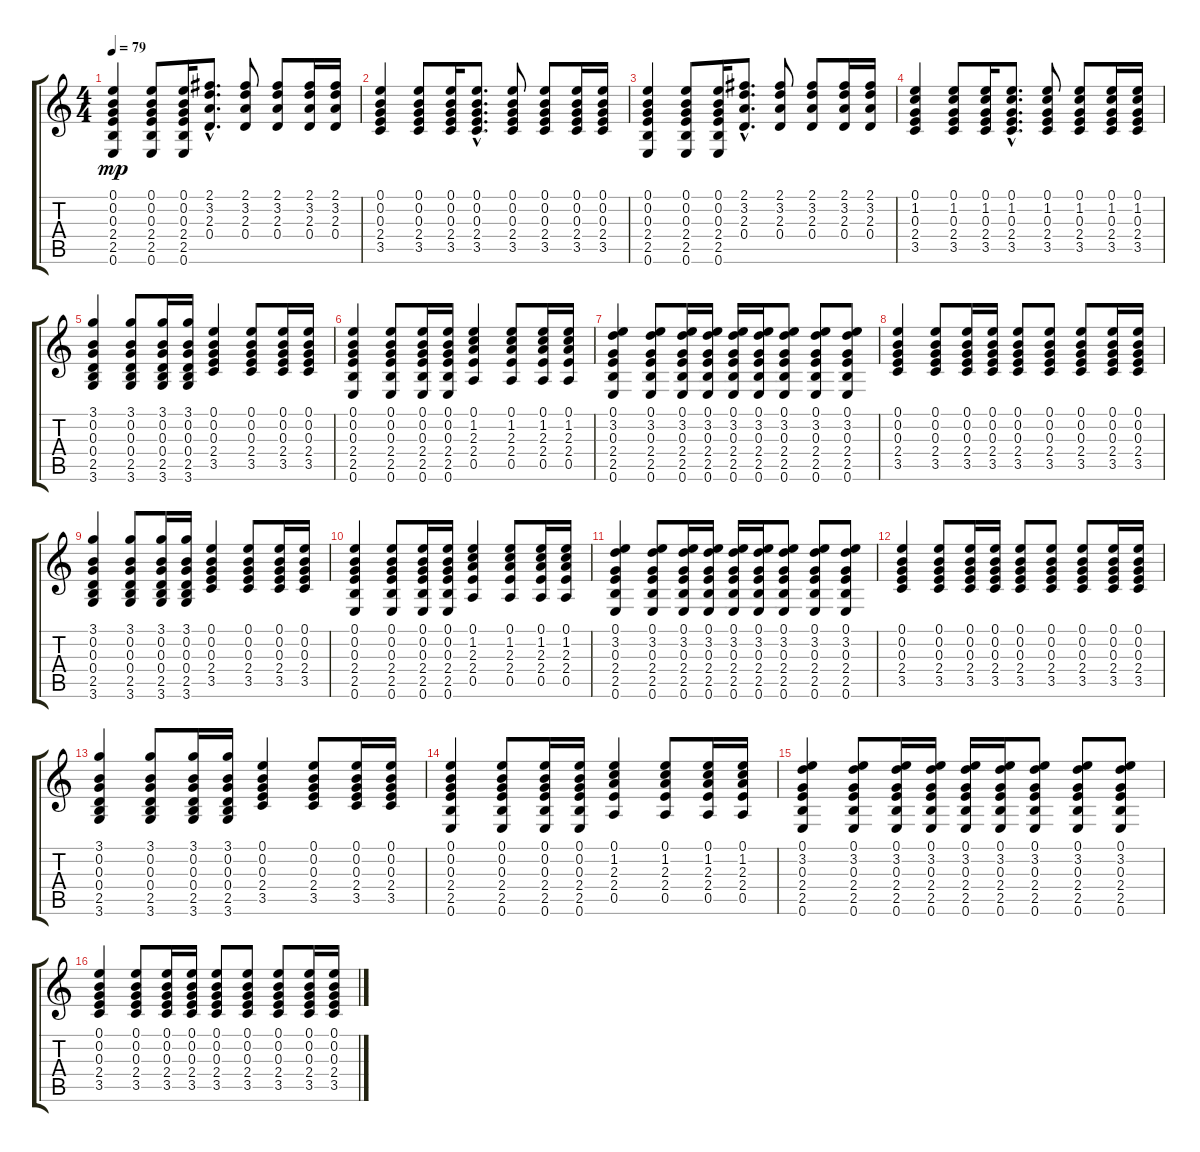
\track "" {instrument acousticguitarsteel}
\staff {score tabs}
\tuning (E4 B3 G3 D3 A2 E2) {hide}
\ts (4 4)
\tempo 79
\clef g2
\ks c
(0.1 0.2 0.3 2.4 2.5 0.6).4{dy mp} (0.1 0.2 0.3 2.4 2.5 0.6).8 (0.1 0.2 0.3 2.4 2.5 0.6).16 (2.1{hac} 3.2{hac} 2.3{hac} 0.4{hac}).8{d} (2.1 3.2 2.3 0.4).8 (2.1 3.2 2.3 0.4).8 (2.1 3.2 2.3 0.4).16 (2.1 3.2 2.3 0.4).16 |
(0.1 0.2 0.3 2.4 3.5).4 (0.1 0.2 0.3 2.4 3.5).8 (0.1 0.2 0.3 2.4 3.5).16 (0.1{hac} 0.2{hac} 0.3{hac} 2.4{hac} 3.5{hac}).8{d} (0.1 0.2 0.3 2.4 3.5).8 (0.1 0.2 0.3 2.4 3.5).8 (0.1 0.2 0.3 2.4 3.5).16 (0.1 0.2 0.3 2.4 3.5).16 |
(0.1 0.2 0.3 2.4 2.5 0.6).4 (0.1 0.2 0.3 2.4 2.5 0.6).8 (0.1 0.2 0.3 2.4 2.5 0.6).16 (2.1{hac} 3.2{hac} 2.3{hac} 0.4{hac}).8{d} (2.1 3.2 2.3 0.4).8 (2.1 3.2 2.3 0.4).8 (2.1 3.2 2.3 0.4).16 (2.1 3.2 2.3 0.4).16 |
(0.1 1.2 0.3 2.4 3.5).4 (0.1 1.2 0.3 2.4 3.5).8 (0.1 1.2 0.3 2.4 3.5).16 (0.1{hac} 1.2{hac} 0.3{hac} 2.4{hac} 3.5{hac}).8{d} (0.1 1.2 0.3 2.4 3.5).8 (0.1 1.2 0.3 2.4 3.5).8 (0.1 1.2 0.3 2.4 3.5).16 (0.1 1.2 0.3 2.4 3.5).16 |
(3.1 0.2 0.3 0.4 2.5 3.6).4 (3.1 0.2 0.3 0.4 2.5 3.6).8 (3.1 0.2 0.3 0.4 2.5 3.6).16 (3.1 0.2 0.3 0.4 2.5 3.6).16 (0.1 0.2 0.3 2.4 3.5).4 (0.1 0.2 0.3 2.4 3.5).8 (0.1 0.2 0.3 2.4 3.5).16 (0.1 0.2 0.3 2.4 3.5).16 |
(0.1 0.2 0.3 2.4 2.5 0.6).4 (0.1 0.2 0.3 2.4 2.5 0.6).8 (0.1 0.2 0.3 2.4 2.5 0.6).16 (0.1 0.2 0.3 2.4 2.5 0.6).16 (0.1 1.2 2.3 2.4 0.5).4 (0.1 1.2 2.3 2.4 0.5).8 (0.1 1.2 2.3 2.4 0.5).16 (0.1 1.2 2.3 2.4 0.5).16 |
(0.1 3.2 0.3 2.4 2.5 0.6).4 (0.1 3.2 0.3 2.4 2.5 0.6).8 (0.1 3.2 0.3 2.4 2.5 0.6).16 (0.1 3.2 0.3 2.4 2.5 0.6).16 (0.1 3.2 0.3 2.4 2.5 0.6).16 (0.1 3.2 0.3 2.4 2.5 0.6).16 (0.1 3.2 0.3 2.4 2.5 0.6).8 (0.1 3.2 0.3 2.4 2.5 0.6).8 (0.1 3.2 0.3 2.4 2.5 0.6).8 |
(0.1 0.2 0.3 2.4 3.5).4 (0.1 0.2 0.3 2.4 3.5).8 (0.1 0.2 0.3 2.4 3.5).16 (0.1 0.2 0.3 2.4 3.5).16 (0.1 0.2 0.3 2.4 3.5).8 (0.1 0.2 0.3 2.4 3.5).8 (0.1 0.2 0.3 2.4 3.5).8 (0.1 0.2 0.3 2.4 3.5).16 (0.1 0.2 0.3 2.4 3.5).16 |
(3.1 0.2 0.3 0.4 2.5 3.6).4 (3.1 0.2 0.3 0.4 2.5 3.6).8 (3.1 0.2 0.3 0.4 2.5 3.6).16 (3.1 0.2 0.3 0.4 2.5 3.6).16 (0.1 0.2 0.3 2.4 3.5).4 (0.1 0.2 0.3 2.4 3.5).8 (0.1 0.2 0.3 2.4 3.5).16 (0.1 0.2 0.3 2.4 3.5).16 |
(0.1 0.2 0.3 2.4 2.5 0.6).4 (0.1 0.2 0.3 2.4 2.5 0.6).8 (0.1 0.2 0.3 2.4 2.5 0.6).16 (0.1 0.2 0.3 2.4 2.5 0.6).16 (0.1 1.2 2.3 2.4 0.5).4 (0.1 1.2 2.3 2.4 0.5).8 (0.1 1.2 2.3 2.4 0.5).16 (0.1 1.2 2.3 2.4 0.5).16 |
(0.1 3.2 0.3 2.4 2.5 0.6).4 (0.1 3.2 0.3 2.4 2.5 0.6).8 (0.1 3.2 0.3 2.4 2.5 0.6).16 (0.1 3.2 0.3 2.4 2.5 0.6).16 (0.1 3.2 0.3 2.4 2.5 0.6).16 (0.1 3.2 0.3 2.4 2.5 0.6).16 (0.1 3.2 0.3 2.4 2.5 0.6).8 (0.1 3.2 0.3 2.4 2.5 0.6).8 (0.1 3.2 0.3 2.4 2.5 0.6).8 |
(0.1 0.2 0.3 2.4 3.5).4 (0.1 0.2 0.3 2.4 3.5).8 (0.1 0.2 0.3 2.4 3.5).16 (0.1 0.2 0.3 2.4 3.5).16 (0.1 0.2 0.3 2.4 3.5).8 (0.1 0.2 0.3 2.4 3.5).8 (0.1 0.2 0.3 2.4 3.5).8 (0.1 0.2 0.3 2.4 3.5).16 (0.1 0.2 0.3 2.4 3.5).16 |
(3.1 0.2 0.3 0.4 2.5 3.6).4 (3.1 0.2 0.3 0.4 2.5 3.6).8 (3.1 0.2 0.3 0.4 2.5 3.6).16 (3.1 0.2 0.3 0.4 2.5 3.6).16 (0.1 0.2 0.3 2.4 3.5).4 (0.1 0.2 0.3 2.4 3.5).8 (0.1 0.2 0.3 2.4 3.5).16 (0.1 0.2 0.3 2.4 3.5).16 |
(0.1 0.2 0.3 2.4 2.5 0.6).4 (0.1 0.2 0.3 2.4 2.5 0.6).8 (0.1 0.2 0.3 2.4 2.5 0.6).16 (0.1 0.2 0.3 2.4 2.5 0.6).16 (0.1 1.2 2.3 2.4 0.5).4 (0.1 1.2 2.3 2.4 0.5).8 (0.1 1.2 2.3 2.4 0.5).16 (0.1 1.2 2.3 2.4 0.5).16 |
(0.1 3.2 0.3 2.4 2.5 0.6).4 (0.1 3.2 0.3 2.4 2.5 0.6).8 (0.1 3.2 0.3 2.4 2.5 0.6).16 (0.1 3.2 0.3 2.4 2.5 0.6).16 (0.1 3.2 0.3 2.4 2.5 0.6).16 (0.1 3.2 0.3 2.4 2.5 0.6).16 (0.1 3.2 0.3 2.4 2.5 0.6).8 (0.1 3.2 0.3 2.4 2.5 0.6).8 (0.1 3.2 0.3 2.4 2.5 0.6).8 |
(0.1 0.2 0.3 2.4 3.5).4 (0.1 0.2 0.3 2.4 3.5).8 (0.1 0.2 0.3 2.4 3.5).16 (0.1 0.2 0.3 2.4 3.5).16 (0.1 0.2 0.3 2.4 3.5).8 (0.1 0.2 0.3 2.4 3.5).8 (0.1 0.2 0.3 2.4 3.5).8 (0.1 0.2 0.3 2.4 3.5).16 (0.1 0.2 0.3 2.4 3.5).16
